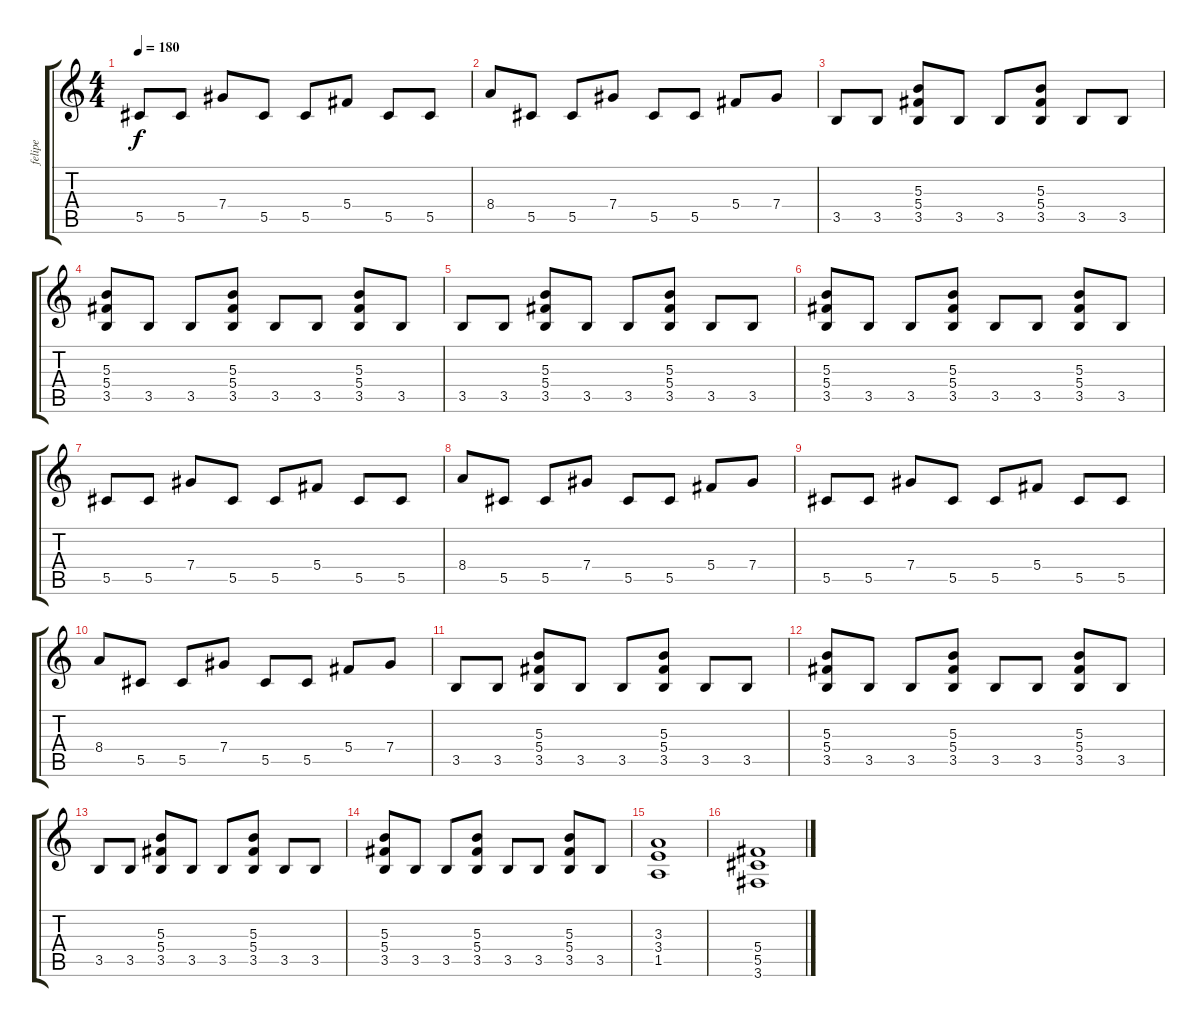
\track ("felipe" "felipe") {instrument distortionguitar}
\staff {score tabs}
\tuning (Eb4 Bb3 Gb3 Db3 Ab2 Eb2) {hide}
\ts (4 4)
\tempo 180
\clef g2
\ks c
5.5.8{dy f} 5.5.8 7.4.8 5.5.8 5.5.8 5.4.8 5.5.8 5.5.8 |
8.4.8 5.5.8 5.5.8 7.4.8 5.5.8 5.5.8 5.4.8 7.4.8 |
3.5.8 3.5.8 (5.3 5.4 3.5).8 3.5.8 3.5.8 (5.3 5.4 3.5).8 3.5.8 3.5.8 |
(5.3 5.4 3.5).8 3.5.8 3.5.8 (5.3 5.4 3.5).8 3.5.8 3.5.8 (5.3 5.4 3.5).8 3.5.8 |
3.5.8 3.5.8 (5.3 5.4 3.5).8 3.5.8 3.5.8 (5.3 5.4 3.5).8 3.5.8 3.5.8 |
(5.3 5.4 3.5).8 3.5.8 3.5.8 (5.3 5.4 3.5).8 3.5.8 3.5.8 (5.3 5.4 3.5).8 3.5.8 |
5.5.8 5.5.8 7.4.8 5.5.8 5.5.8 5.4.8 5.5.8 5.5.8 |
8.4.8 5.5.8 5.5.8 7.4.8 5.5.8 5.5.8 5.4.8 7.4.8 |
5.5.8 5.5.8 7.4.8 5.5.8 5.5.8 5.4.8 5.5.8 5.5.8 |
8.4.8 5.5.8 5.5.8 7.4.8 5.5.8 5.5.8 5.4.8 7.4.8 |
3.5.8 3.5.8 (5.3 5.4 3.5).8 3.5.8 3.5.8 (5.3 5.4 3.5).8 3.5.8 3.5.8 |
(5.3 5.4 3.5).8 3.5.8 3.5.8 (5.3 5.4 3.5).8 3.5.8 3.5.8 (5.3 5.4 3.5).8 3.5.8 |
3.5.8 3.5.8 (5.3 5.4 3.5).8 3.5.8 3.5.8 (5.3 5.4 3.5).8 3.5.8 3.5.8 |
(5.3 5.4 3.5).8 3.5.8 3.5.8 (5.3 5.4 3.5).8 3.5.8 3.5.8 (5.3 5.4 3.5).8 3.5.8 |
(3.3 3.4 1.5).1 |
(5.4 5.5 3.6).1
